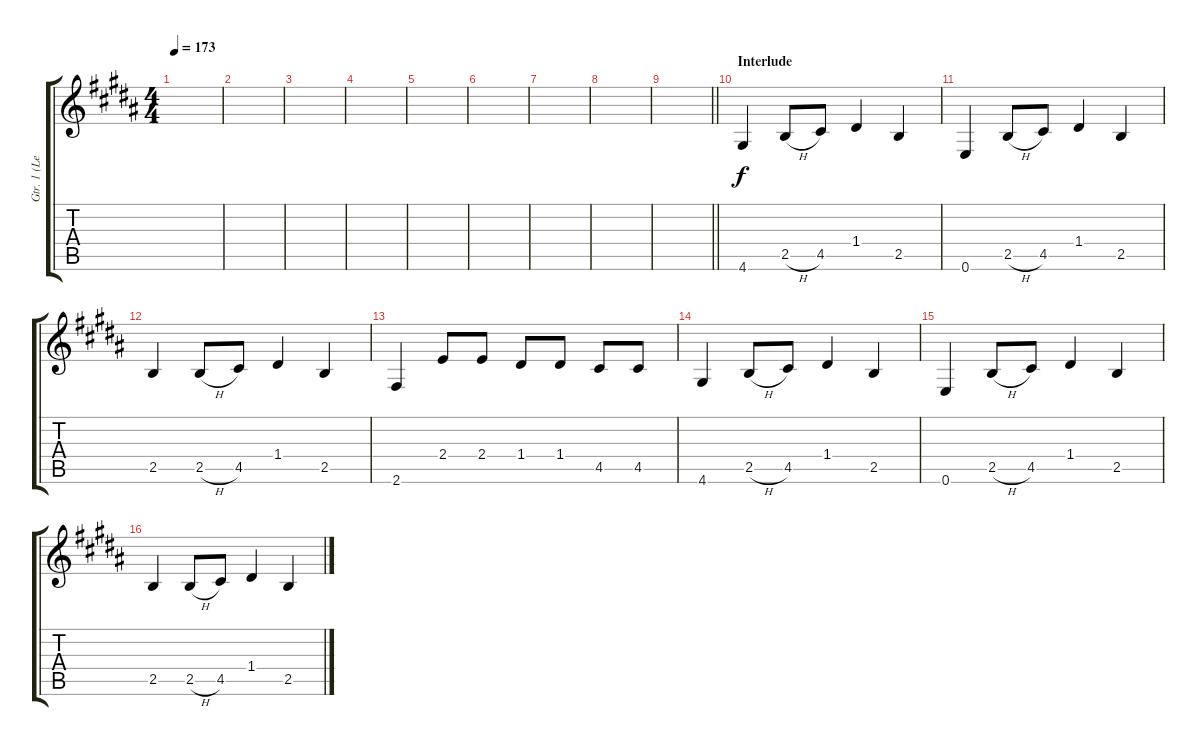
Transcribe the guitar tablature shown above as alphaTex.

\track ("Gtr. 1 (Lead)" "Gtr. 1 (Le") {instrument distortionguitar}
\staff {score tabs}
\tuning (E4 B3 G3 D3 A2 E2) {hide}
\ts (4 4)
\tempo 173
\clef g2
\ks g#minor
|
|
|
|
|
|
|
|
\barLineRight lightlight
|
\section ("" "Interlude")
4.6.4 2.5{h}.8 4.5.8 1.4.4 2.5.4 |
0.6.4 2.5{h}.8 4.5.8 1.4.4 2.5.4 |
2.5.4 2.5{h}.8 4.5.8 1.4.4 2.5.4 |
2.6.4 2.4.8 2.4.8 1.4.8 1.4.8 4.5.8 4.5.8 |
4.6.4 2.5{h}.8 4.5.8 1.4.4 2.5.4 |
0.6.4 2.5{h}.8 4.5.8 1.4.4 2.5.4 |
2.5.4 2.5{h}.8 4.5.8 1.4.4 2.5.4
